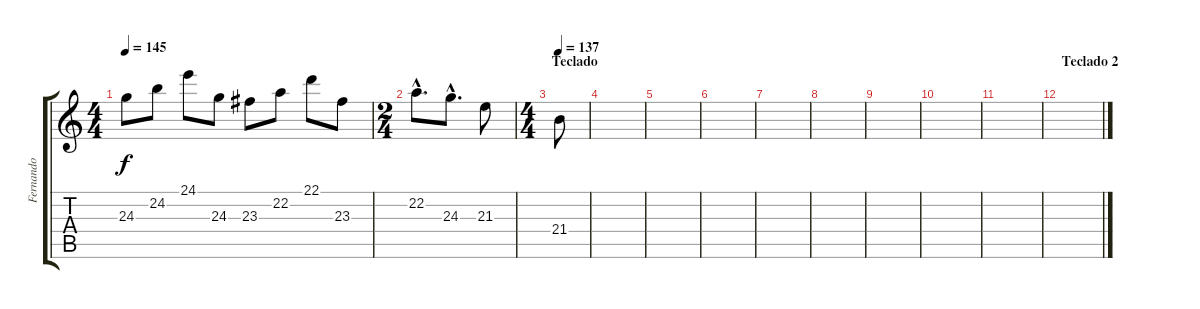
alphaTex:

\track ("Fernando" "Fernando") {instrument flute}
\staff {score tabs}
\tuning (E4 B3 G3 D3 A2 E2) {hide}
\ts (4 4)
\tempo 145
\clef g2
\ks c
24.3.8{dy f} 24.2.8 24.1.8 24.3.8 23.3.8 22.2.8 22.1.8 23.3.8 |
\ts (2 4)
22.2{hac}.8{d} 24.3{hac}.8{d} 21.3.8 |
\ts (4 4)
\section ("" "Teclado")
\tempo 137
21.4.8 |
|
|
|
|
|
|
|
|
\section ("" "Teclado 2")
